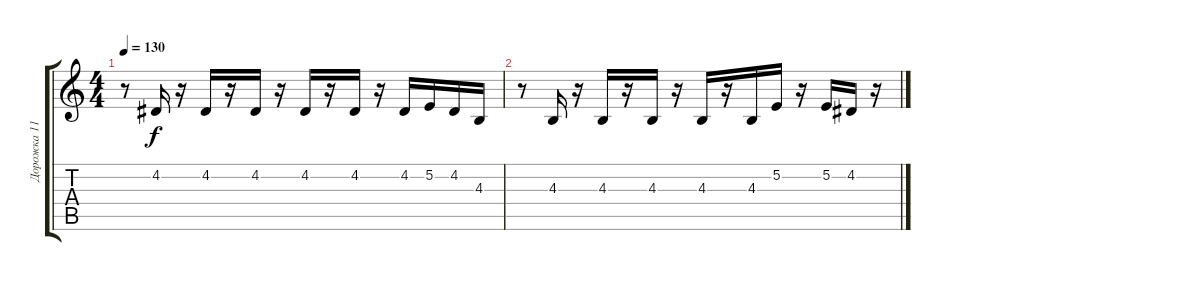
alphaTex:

\track ("Дорожка 11" "Дорожка 11") {instrument lead5charang}
\staff {score tabs}
\tuning (E4 B3 G3 D3 A2 E2) {hide}
\ts (4 4)
\tempo 130
\clef g2
\ks c
r.8{dy f} 4.2.16 r.16 4.2.16 r.16 4.2.16 r.16 4.2.16 r.16 4.2.16 r.16 4.2.16 5.2.16 4.2.16 4.3.16 |
r.8 4.3.16 r.16 4.3.16 r.16 4.3.16 r.16 4.3.16 r.16 4.3.16 5.2.16 r.16 5.2.16 4.2.16 r.16
